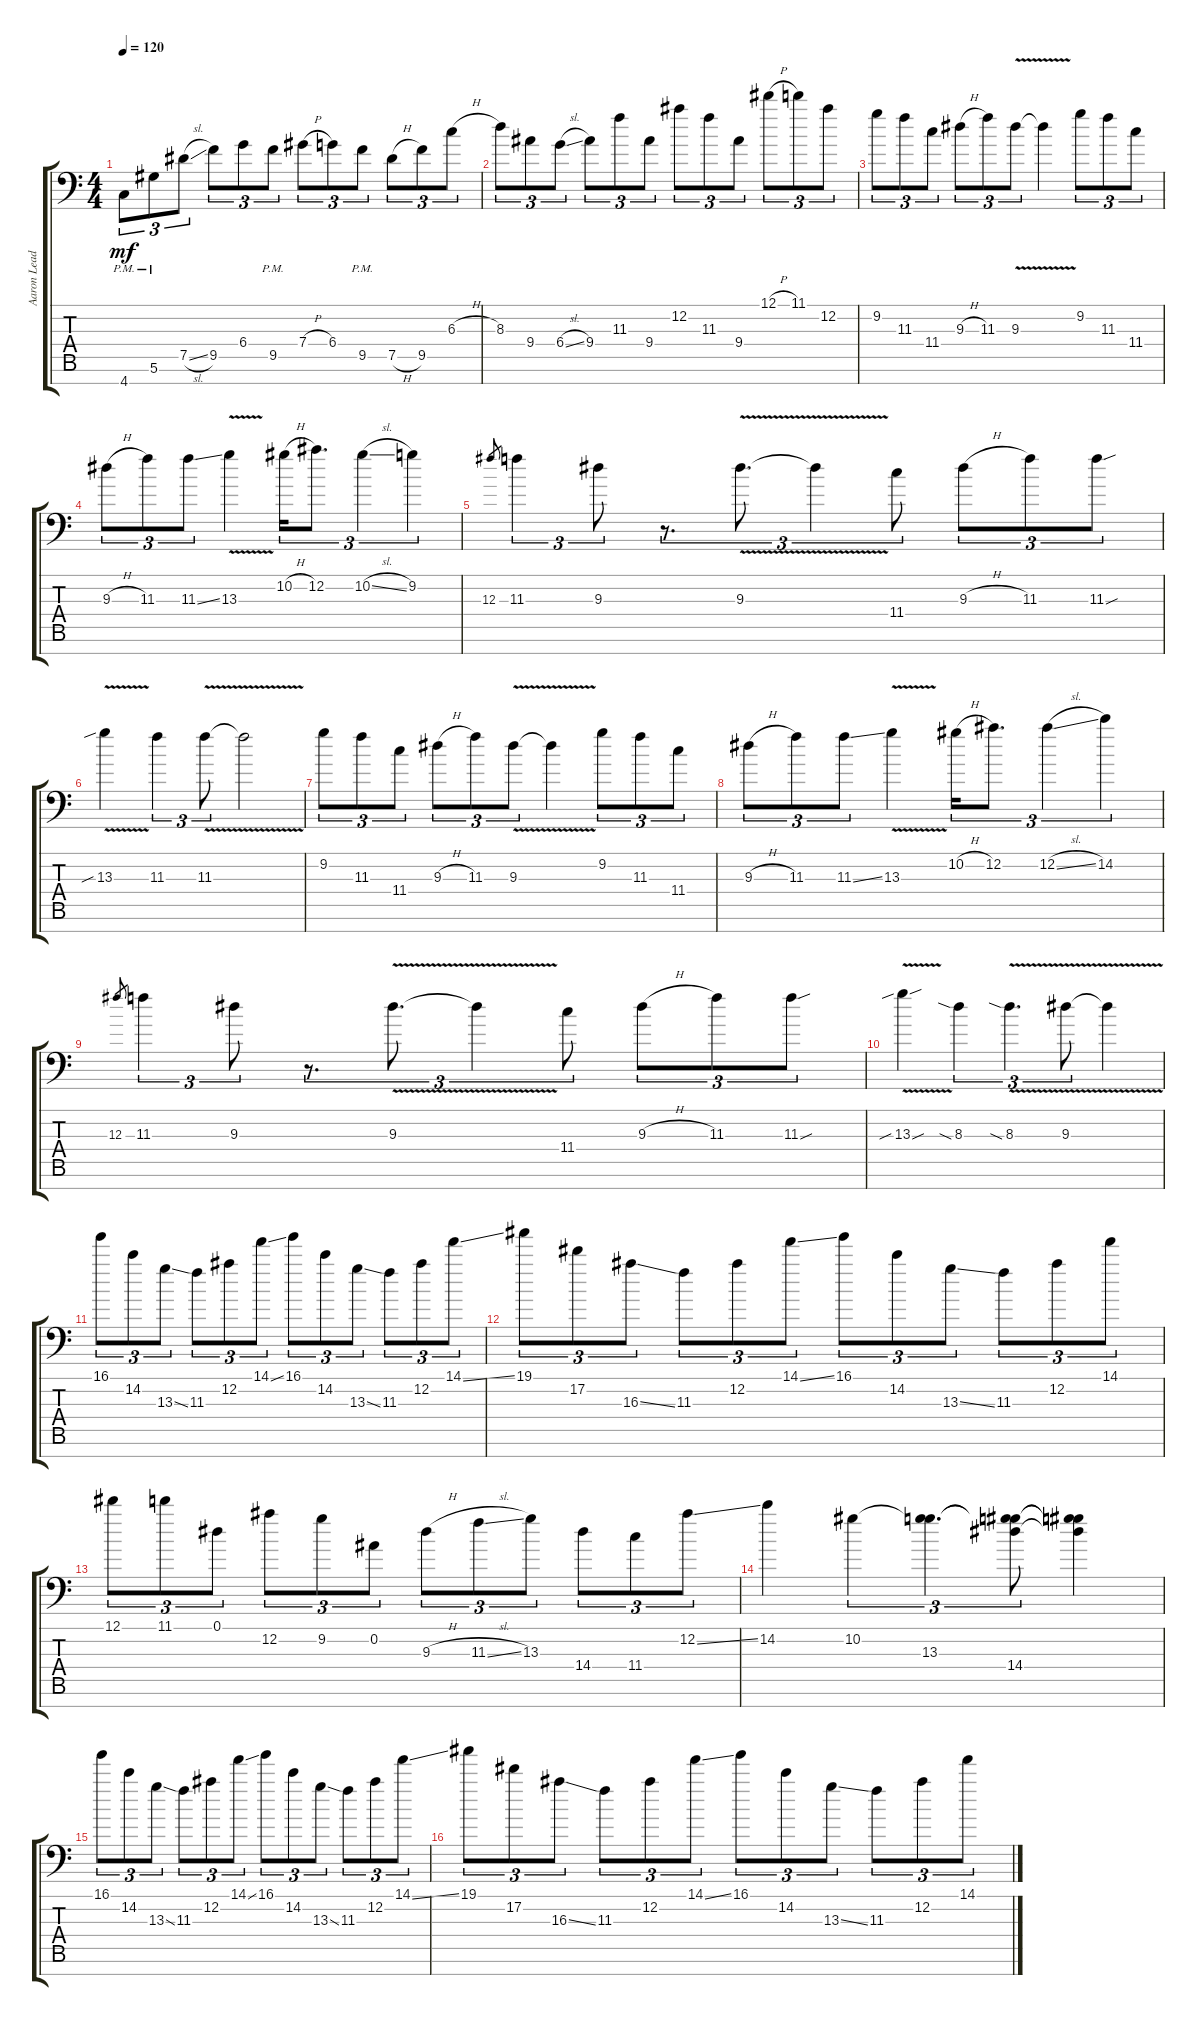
\track ("Aaron Lead" "Aaron Lead") {instrument distortionguitar}
\staff {score tabs}
\tuning (Eb4 Bb3 Gb3 Db3 Ab2 Eb2 Ab1) {hide}
\ts (4 4)
\tempo 120
\clef f4
\ks c
4.7{pm}.8{tu (3 2) dy mf} 5.6{pm}.8{tu (3 2)} 7.5{sl}.8{tu (3 2)} 9.5.8{tu (3 2)} 6.4.8{tu (3 2)} 9.5{pm}.8{tu (3 2)} 7.4{h}.8{tu (3 2)} 6.4.8{tu (3 2)} 9.5{pm}.8{tu (3 2)} 7.5{h}.8{tu (3 2)} 9.5.8{tu (3 2)} 6.3{h}.8{tu (3 2)} |
8.3.8{tu (3 2)} 9.4.8{tu (3 2)} 6.4{sl}.8{tu (3 2)} 9.4.8{tu (3 2)} 11.3.8{tu (3 2)} 9.4.8{tu (3 2)} 12.2.8{tu (3 2)} 11.3.8{tu (3 2)} 9.4.8{tu (3 2)} 12.1{h}.8{tu (3 2)} 11.1.8{tu (3 2)} 12.2.8{tu (3 2)} |
9.2.8{tu (3 2)} 11.3.8{tu (3 2)} 11.4.8{tu (3 2)} 9.3{h}.8{tu (3 2)} 11.3.8{tu (3 2)} 9.3{v}.8{tu (3 2)} 9.3{v t}.4 9.2.8{tu (3 2)} 11.3.8{tu (3 2)} 11.4.8{tu (3 2)} |
9.3{h}.8{tu (3 2)} 11.3.8{tu (3 2)} 11.3{ss}.8{tu (3 2)} 13.3{v}.4 10.2{h}.16{tu (3 2)} 12.2.8{d tu (3 2)} 10.2{sl}.4{tu (3 2)} 9.2.4{tu (3 2)} |
12.3.8{gr} 11.3.4{tu (3 2)} 9.3.8{tu (3 2)} r.8{d tu (3 2)} 9.3{v}.8{d tu (3 2)} 9.3{v t}.4{tu (3 2)} 11.4.8{tu (3 2)} 9.3{h}.8{tu (3 2)} 11.3.8{tu (3 2)} 11.3{sou}.8{tu (3 2)} |
13.3{v sib}.4 11.3.4{tu (3 2)} 11.3{v}.8{tu (3 2)} 11.3{v t}.2 |
9.2.8{tu (3 2)} 11.3.8{tu (3 2)} 11.4.8{tu (3 2)} 9.3{h}.8{tu (3 2)} 11.3.8{tu (3 2)} 9.3{v}.8{tu (3 2)} 9.3{v t}.4 9.2.8{tu (3 2)} 11.3.8{tu (3 2)} 11.4.8{tu (3 2)} |
9.3{h}.8{tu (3 2)} 11.3.8{tu (3 2)} 11.3{ss}.8{tu (3 2)} 13.3{v}.4 10.2{h}.16{tu (3 2)} 12.2.8{d tu (3 2)} 12.2{sl}.4{tu (3 2)} 14.2.4{tu (3 2)} |
12.3.8{gr} 11.3.4{tu (3 2)} 9.3.8{tu (3 2)} r.8{d tu (3 2)} 9.3{v}.8{d tu (3 2)} 9.3{v t}.4{tu (3 2)} 11.4.8{tu (3 2)} 9.3{h}.8{tu (3 2)} 11.3.8{tu (3 2)} 11.3{sou}.8{tu (3 2)} |
13.3{v sib sou}.4 8.3{sia}.4{tu (3 2)} 8.3{v sia}.4{d tu (3 2)} 9.3{v}.8{tu (3 2)} 9.3{v t}.4 |
16.1.8{tu (3 2)} 14.2.8{tu (3 2)} 13.3{ss}.8{tu (3 2)} 11.3.8{tu (3 2)} 12.2.8{tu (3 2)} 14.1{ss}.8{tu (3 2)} 16.1.8{tu (3 2)} 14.2.8{tu (3 2)} 13.3{ss}.8{tu (3 2)} 11.3.8{tu (3 2)} 12.2.8{tu (3 2)} 14.1{ss}.8{tu (3 2)} |
19.1.8{tu (3 2)} 17.2.8{tu (3 2)} 16.3{ss}.8{tu (3 2)} 11.3.8{tu (3 2)} 12.2.8{tu (3 2)} 14.1{ss}.8{tu (3 2)} 16.1.8{tu (3 2)} 14.2.8{tu (3 2)} 13.3{ss}.8{tu (3 2)} 11.3.8{tu (3 2)} 12.2.8{tu (3 2)} 14.1.8{tu (3 2)} |
12.1.8{tu (3 2)} 11.1.8{tu (3 2)} 0.1.8{tu (3 2)} 12.2.8{tu (3 2)} 9.2.8{tu (3 2)} 0.2.8{tu (3 2)} 9.3{h}.8{tu (3 2)} 11.3{sl}.8{tu (3 2)} 13.3.8{tu (3 2)} 14.4.8{tu (3 2)} 11.4.8{tu (3 2)} 12.2{ss}.8{tu (3 2)} |
14.2.4 10.2.4{tu (3 2)} (10.2{t} 13.3).4{d tu (3 2)} (10.2{t} 13.3{t} 14.4).8{tu (3 2)} (10.2{t} 13.3{t} 14.4{t}).4 |
16.1.8{tu (3 2)} 14.2.8{tu (3 2)} 13.3{ss}.8{tu (3 2)} 11.3.8{tu (3 2)} 12.2.8{tu (3 2)} 14.1{ss}.8{tu (3 2)} 16.1.8{tu (3 2)} 14.2.8{tu (3 2)} 13.3{ss}.8{tu (3 2)} 11.3.8{tu (3 2)} 12.2.8{tu (3 2)} 14.1{ss}.8{tu (3 2)} |
19.1.8{tu (3 2)} 17.2.8{tu (3 2)} 16.3{ss}.8{tu (3 2)} 11.3.8{tu (3 2)} 12.2.8{tu (3 2)} 14.1{ss}.8{tu (3 2)} 16.1.8{tu (3 2)} 14.2.8{tu (3 2)} 13.3{ss}.8{tu (3 2)} 11.3.8{tu (3 2)} 12.2.8{tu (3 2)} 14.1.8{tu (3 2)}
